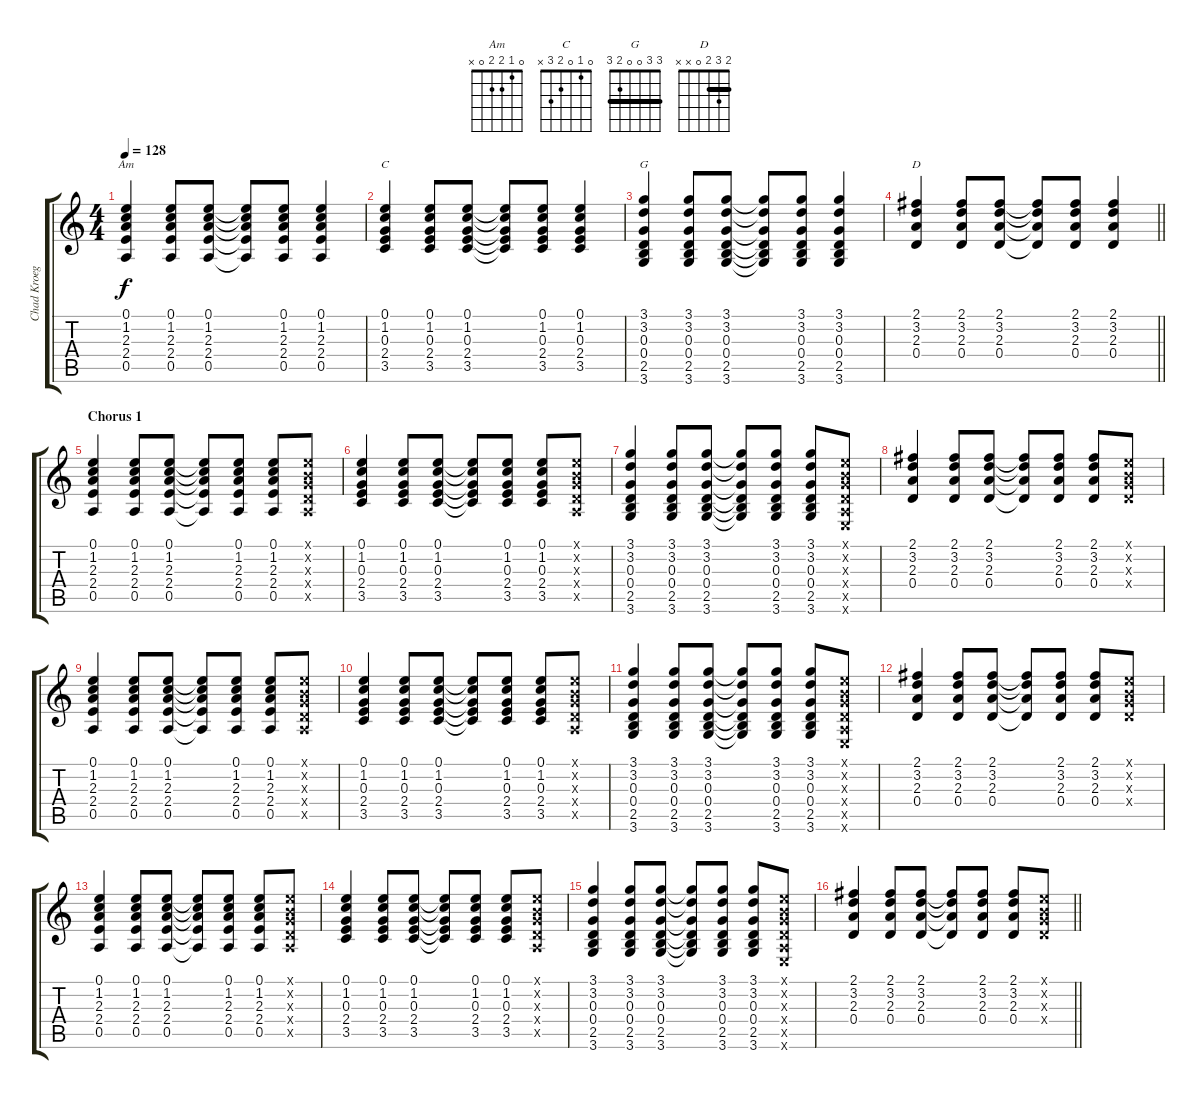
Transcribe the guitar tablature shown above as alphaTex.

\track ("Chad Kroeger (Acoustic 1)" "Chad Kroeg") {instrument acousticguitarsteel}
\staff {score tabs}
\tuning (E4 B3 G3 D3 A2 E2) {hide}
\chord ("Am" 0 1 2 2 0 x)
\chord ("C" 0 1 0 2 3 x)
\chord ("G" 3 3 0 0 2 3) {barre 3}
\chord ("D" 2 3 2 0 x x) {barre 2}
\ts (4 4)
\tempo 128
\clef g2
\ks c
(0.1 1.2 2.3 2.4 0.5).4{ch "Am" dy f} (0.1 1.2 2.3 2.4 0.5).8 (0.1 1.2 2.3 2.4 0.5).8 (0.1{t} 1.2{t} 2.3{t} 2.4{t} 0.5{t}).8 (0.1 1.2 2.3 2.4 0.5).8 (0.1 1.2 2.3 2.4 0.5).4 |
(0.1 1.2 0.3 2.4 3.5).4{ch "C"} (0.1 1.2 0.3 2.4 3.5).8 (0.1 1.2 0.3 2.4 3.5).8 (0.1{t} 1.2{t} 0.3{t} 2.4{t} 3.5{t}).8 (0.1 1.2 0.3 2.4 3.5).8 (0.1 1.2 0.3 2.4 3.5).4 |
(3.1 3.2 0.3 0.4 2.5 3.6).4{ch "G"} (3.1 3.2 0.3 0.4 2.5 3.6).8 (3.1 3.2 0.3 0.4 2.5 3.6).8 (3.1{t} 3.2{t} 0.3{t} 0.4{t} 2.5{t} 3.6{t}).8 (3.1 3.2 0.3 0.4 2.5 3.6).8 (3.1 3.2 0.3 0.4 2.5 3.6).4 |
\barLineRight lightlight
(2.1 3.2 2.3 0.4).4{ch "D"} (2.1 3.2 2.3 0.4).8 (2.1 3.2 2.3 0.4).8 (2.1{t} 3.2{t} 2.3{t} 0.4{t}).8 (2.1 3.2 2.3 0.4).8 (2.1 3.2 2.3 0.4).4 |
\section ("" "Chorus 1")
(0.1 1.2 2.3 2.4 0.5).4 (0.1 1.2 2.3 2.4 0.5).8 (0.1 1.2 2.3 2.4 0.5).8 (0.1{t} 1.2{t} 2.3{t} 2.4{t} 0.5{t}).8 (0.1 1.2 2.3 2.4 0.5).8 (0.1 1.2 2.3 2.4 0.5).8 (0.1{x} 0.2{x} 0.3{x} 0.4{x} 0.5{x}).8 |
(0.1 1.2 0.3 2.4 3.5).4 (0.1 1.2 0.3 2.4 3.5).8 (0.1 1.2 0.3 2.4 3.5).8 (0.1{t} 1.2{t} 0.3{t} 2.4{t} 3.5{t}).8 (0.1 1.2 0.3 2.4 3.5).8 (0.1 1.2 0.3 2.4 3.5).8 (0.1{x} 0.2{x} 0.3{x} 0.4{x} 0.5{x}).8 |
(3.1 3.2 0.3 0.4 2.5 3.6).4 (3.1 3.2 0.3 0.4 2.5 3.6).8 (3.1 3.2 0.3 0.4 2.5 3.6).8 (3.1{t} 3.2{t} 0.3{t} 0.4{t} 2.5{t} 3.6{t}).8 (3.1 3.2 0.3 0.4 2.5 3.6).8 (3.1 3.2 0.3 0.4 2.5 3.6).8 (0.1{x} 0.2{x} 0.3{x} 0.4{x} 0.5{x} 0.6{x}).8 |
(2.1 3.2 2.3 0.4).4 (2.1 3.2 2.3 0.4).8 (2.1 3.2 2.3 0.4).8 (2.1{t} 3.2{t} 2.3{t} 0.4{t}).8 (2.1 3.2 2.3 0.4).8 (2.1 3.2 2.3 0.4).8 (0.1{x} 0.2{x} 0.3{x} 0.4{x}).8 |
(0.1 1.2 2.3 2.4 0.5).4 (0.1 1.2 2.3 2.4 0.5).8 (0.1 1.2 2.3 2.4 0.5).8 (0.1{t} 1.2{t} 2.3{t} 2.4{t} 0.5{t}).8 (0.1 1.2 2.3 2.4 0.5).8 (0.1 1.2 2.3 2.4 0.5).8 (0.1{x} 0.2{x} 0.3{x} 0.4{x} 0.5{x}).8 |
(0.1 1.2 0.3 2.4 3.5).4 (0.1 1.2 0.3 2.4 3.5).8 (0.1 1.2 0.3 2.4 3.5).8 (0.1{t} 1.2{t} 0.3{t} 2.4{t} 3.5{t}).8 (0.1 1.2 0.3 2.4 3.5).8 (0.1 1.2 0.3 2.4 3.5).8 (0.1{x} 0.2{x} 0.3{x} 0.4{x} 0.5{x}).8 |
(3.1 3.2 0.3 0.4 2.5 3.6).4 (3.1 3.2 0.3 0.4 2.5 3.6).8 (3.1 3.2 0.3 0.4 2.5 3.6).8 (3.1{t} 3.2{t} 0.3{t} 0.4{t} 2.5{t} 3.6{t}).8 (3.1 3.2 0.3 0.4 2.5 3.6).8 (3.1 3.2 0.3 0.4 2.5 3.6).8 (0.1{x} 0.2{x} 0.3{x} 0.4{x} 0.5{x} 0.6{x}).8 |
(2.1 3.2 2.3 0.4).4 (2.1 3.2 2.3 0.4).8 (2.1 3.2 2.3 0.4).8 (2.1{t} 3.2{t} 2.3{t} 0.4{t}).8 (2.1 3.2 2.3 0.4).8 (2.1 3.2 2.3 0.4).8 (0.1{x} 0.2{x} 0.3{x} 0.4{x}).8 |
(0.1 1.2 2.3 2.4 0.5).4 (0.1 1.2 2.3 2.4 0.5).8 (0.1 1.2 2.3 2.4 0.5).8 (0.1{t} 1.2{t} 2.3{t} 2.4{t} 0.5{t}).8 (0.1 1.2 2.3 2.4 0.5).8 (0.1 1.2 2.3 2.4 0.5).8 (0.1{x} 0.2{x} 0.3{x} 0.4{x} 0.5{x}).8 |
(0.1 1.2 0.3 2.4 3.5).4 (0.1 1.2 0.3 2.4 3.5).8 (0.1 1.2 0.3 2.4 3.5).8 (0.1{t} 1.2{t} 0.3{t} 2.4{t} 3.5{t}).8 (0.1 1.2 0.3 2.4 3.5).8 (0.1 1.2 0.3 2.4 3.5).8 (0.1{x} 0.2{x} 0.3{x} 0.4{x} 0.5{x}).8 |
(3.1 3.2 0.3 0.4 2.5 3.6).4 (3.1 3.2 0.3 0.4 2.5 3.6).8 (3.1 3.2 0.3 0.4 2.5 3.6).8 (3.1{t} 3.2{t} 0.3{t} 0.4{t} 2.5{t} 3.6{t}).8 (3.1 3.2 0.3 0.4 2.5 3.6).8 (3.1 3.2 0.3 0.4 2.5 3.6).8 (0.1{x} 0.2{x} 0.3{x} 0.4{x} 0.5{x} 0.6{x}).8 |
\barLineRight lightlight
(2.1 3.2 2.3 0.4).4 (2.1 3.2 2.3 0.4).8 (2.1 3.2 2.3 0.4).8 (2.1{t} 3.2{t} 2.3{t} 0.4{t}).8 (2.1 3.2 2.3 0.4).8 (2.1 3.2 2.3 0.4).8 (0.1{x} 0.2{x} 0.3{x} 0.4{x}).8
